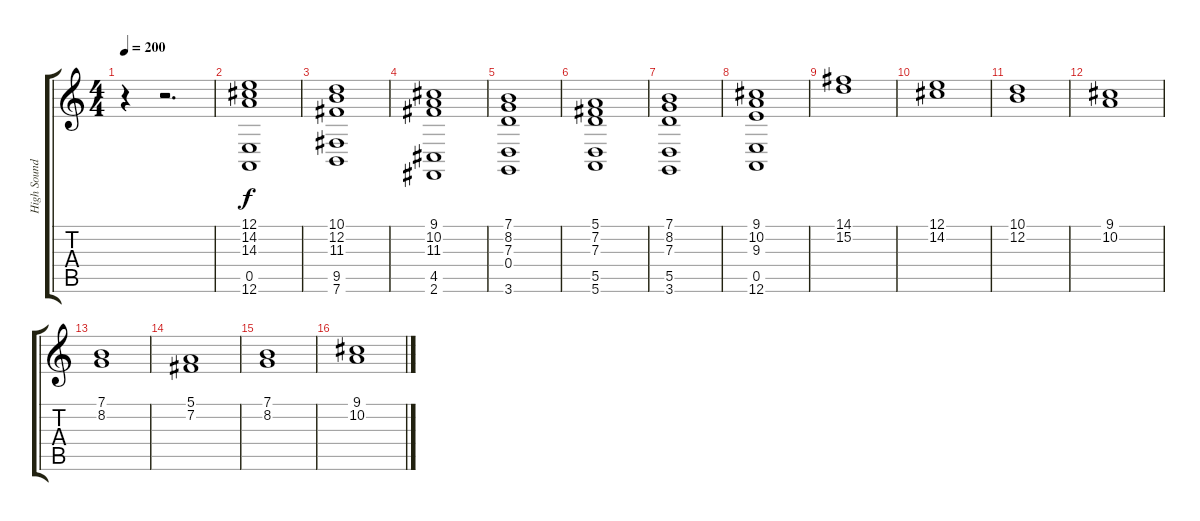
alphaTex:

\track ("High Soundy Thing" "High Sound") {instrument synthstrings2}
\staff {score tabs}
\tuning (E4 B3 G3 D3 A2 E2) {hide}
\ts (4 4)
\tempo 200
\clef g2
\ks c
r.4{dy f} r.2{d} |
(12.1 14.2 14.3 0.5 12.6).1 |
(10.1 12.2 11.3 9.5 7.6).1 |
(9.1 10.2 11.3 4.5 2.6).1 |
(7.1 8.2 7.3 0.4 3.6).1 |
(5.1 7.2 7.3 5.5 5.6).1 |
(7.1 8.2 7.3 5.5 3.6).1 |
(9.1 10.2 9.3 0.5 12.6).1 |
(14.1 15.2).1 |
(12.1 14.2).1 |
(10.1 12.2).1 |
(9.1 10.2).1 |
(7.1 8.2).1 |
(5.1 7.2).1 |
(7.1 8.2).1 |
(9.1 10.2).1
